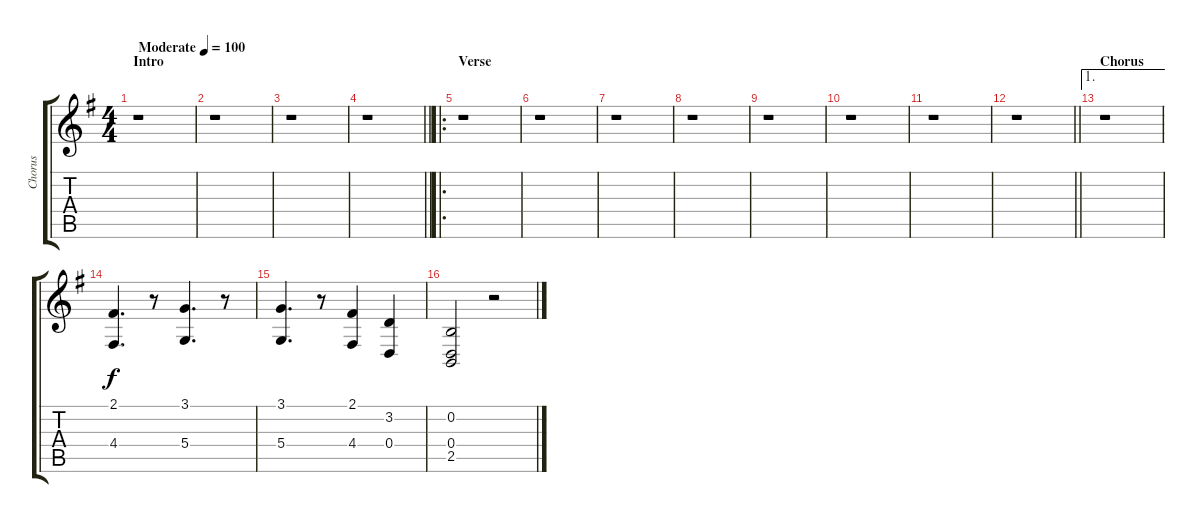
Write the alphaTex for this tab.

\track ("Chorus" "Chorus") {instrument lead6voice}
\staff {score tabs}
\tuning (E4 B3 G3 D3 A2 E2) {hide}
\ts (4 4)
\section ("" "Intro")
\tempo (100 "Moderate")
\clef g2
\ks g
r.1{dy f instrument lead6voice} |
r.1 |
r.1 |
\barLineRight lightlight
r.1 |
\ro
\section ("" "Verse")
r.1 |
r.1 |
r.1 |
r.1 |
r.1 |
r.1 |
r.1 |
\barLineRight lightlight
r.1 |
\ae 1
\section ("" "Chorus")
r.1 |
(2.1 4.4).4{d} r.8 (3.1 5.4).4{d} r.8 |
(3.1 5.4).4{d} r.8 (2.1 4.4).4 (3.2 0.4).4 |
(0.2 0.4 2.5).2 r.2
